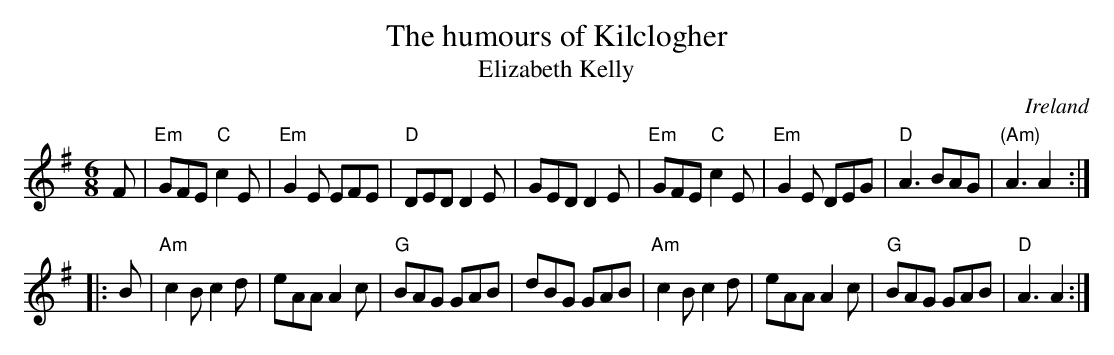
X:1
T:The humours of Kilclogher
T:Elizabeth Kelly
O:Ireland
M:6/8
L:1/8
K:G
F|\
"Em"GFE "C"c2E|"Em"G2E EFE|"D"DED D2E|GED D2E|\
"Em"GFE "C"c2E|"Em"G2E DEG|"D"A3 BAG|"(Am)"A3 A2:|
|:B|\
"Am"c2B c2d|eAA A2c|"G"BAG GAB|dBG GAB|\
"Am"c2B c2d|eAA A2c|"G"BAG GAB|"D"A3 A2:|
